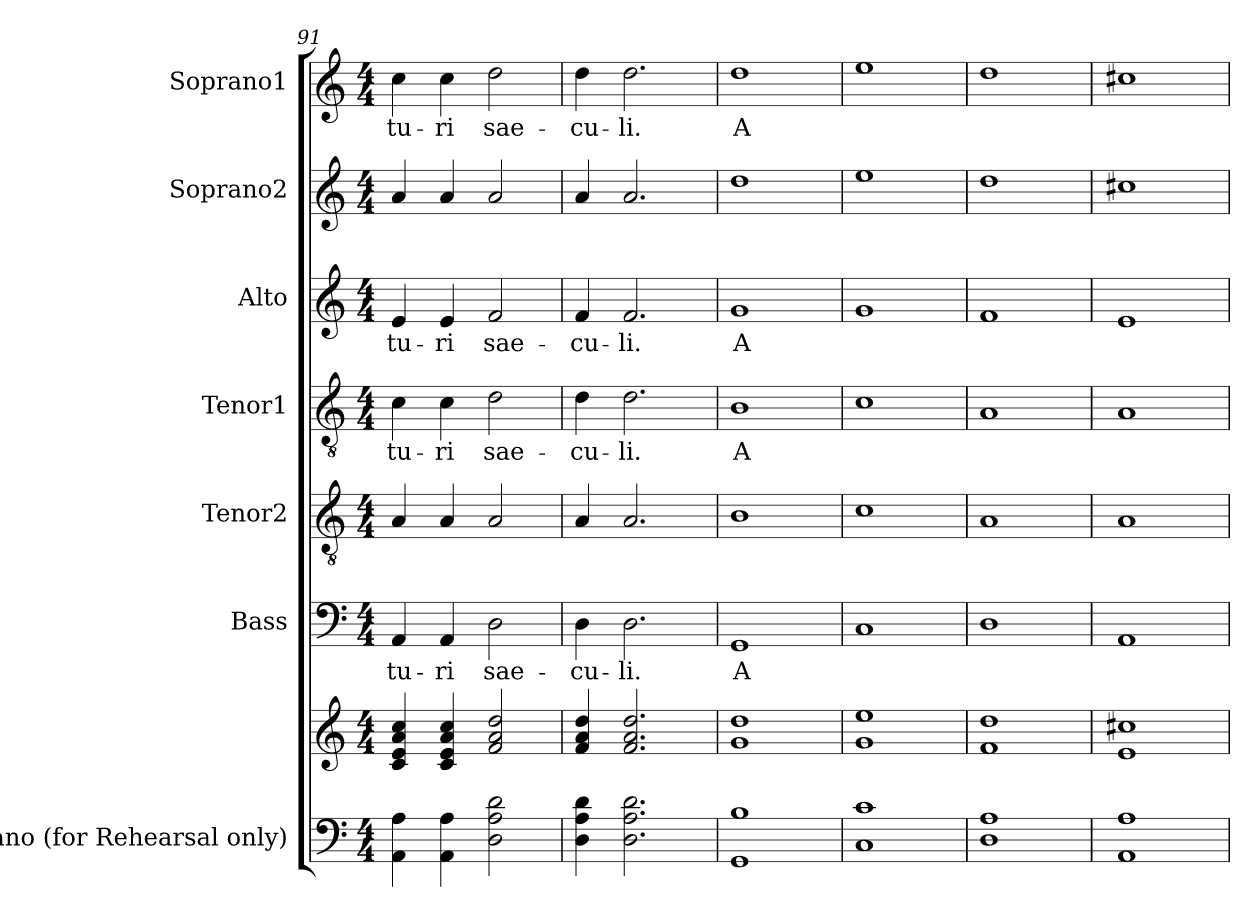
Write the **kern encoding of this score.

**kern	**kern	**kern	**text	**kern	**kern	**text	**kern	**text	**kern	**kern	**text
*part7	*part7	*part6	*part6	*part5	*part4	*part4	*part3	*part3	*part2	*part1	*part1
*staff8	*staff7	*staff6	*staff6	*staff5	*staff4	*staff4	*staff3	*staff3	*staff2	*staff1	*staff1
*I"Piano (for Rehearsal only)	*	*I"Bass	*	*I"Tenor2	*I"Tenor1	*	*I"Alto	*	*I"Soprano2	*I"Soprano1	*
*I'P .	*	*I'B.	*	*I'T2.	*I'T1.	*	*I'A.	*	*I'S2.	*I'S1.	*
!!LO:PB:g=z
*clefF4	*clefG2	*clefF4	*	*clefGv2	*clefGv2	*	*clefG2	*	*clefG2	*clefG2	*
*k[]	*k[]	*k[]	*	*k[]	*k[]	*	*k[]	*	*k[]	*k[]	*
*M4/4	*M4/4	*M4/4	*	*M4/4	*M4/4	*	*M4/4	*	*M4/4	*M4/4	*
=91	=91	=91	=91	=91	=91	=91	=91	=91	=91	=91	=91
!	!	!	!LO:LY:b	!	!	!LO:LY:b	!	!LO:LY:b	!	!	!LO:LY:b
4AA\ 4A\	4c/ 4e/ 4a/ 4cc/	4AA/	-tu-	4A/	4c\	-tu-	4e/	-tu-	4a/	4cc\	-tu-
!	!	!	!LO:LY:b	!	!	!LO:LY:b	!	!LO:LY:b	!	!	!LO:LY:b
4AA\ 4A\	4c/ 4e/ 4a/ 4cc/	4AA/	-ri	4A/	4c\	-ri	4e/	-ri	4a/	4cc\	-ri
!	!	!	!LO:LY:b	!	!	!LO:LY:b	!	!LO:LY:b	!	!	!LO:LY:b
2D\ 2A\ 2d\	2f/ 2a/ 2dd/	2D\	sae-	2A/	2d\	sae-	2f/	sae-	2a/	2dd\	sae-
=92	=92	=92	=92	=92	=92	=92	=92	=92	=92	=92	=92
!	!	!	!LO:LY:b	!	!	!LO:LY:b	!	!LO:LY:b	!	!	!LO:LY:b
4D\ 4A\ 4d\	4f/ 4a/ 4dd/	4D\	-cu-	4A/	4d\	-cu-	4f/	-cu-	4a/	4dd\	-cu-
!	!	!	!LO:LY:b	!	!	!LO:LY:b	!	!LO:LY:b	!	!	!LO:LY:b
2.D\ 2.A\ 2.d\	2.f/ 2.a/ 2.dd/	2.D\	-li.	2.A/	2.d\	-li.	2.f/	-li.	2.a/	2.dd\	-li.
=93	=93	=93	=93	=93	=93	=93	=93	=93	=93	=93	=93
!	!	!	!LO:LY:b	!	!	!LO:LY:b	!	!LO:LY:b	!	!	!LO:LY:b
1GG 1B	1g 1dd	1GG	A	1B	1B	A	1g	A	1dd	1dd	A
=94	=94	=94	=94	=94	=94	=94	=94	=94	=94	=94	=94
1C 1c	1g 1ee	1C	.	1c	1c	.	1g	.	1ee	1ee	.
=95	=95	=95	=95	=95	=95	=95	=95	=95	=95	=95	=95
1D 1A	1f 1dd	1D	.	1A	1A	.	1f	.	1dd	1dd	.
=96	=96	=96	=96	=96	=96	=96	=96	=96	=96	=96	=96
1AA 1A	1e 1cc#X	1AA	.	1A	1A	.	1e	.	1cc#X	1cc#X	.
=	=	=	=	=	=	=	=	=	=	=	=
*-	*-	*-	*-	*-	*-	*-	*-	*-	*-	*-	*-
